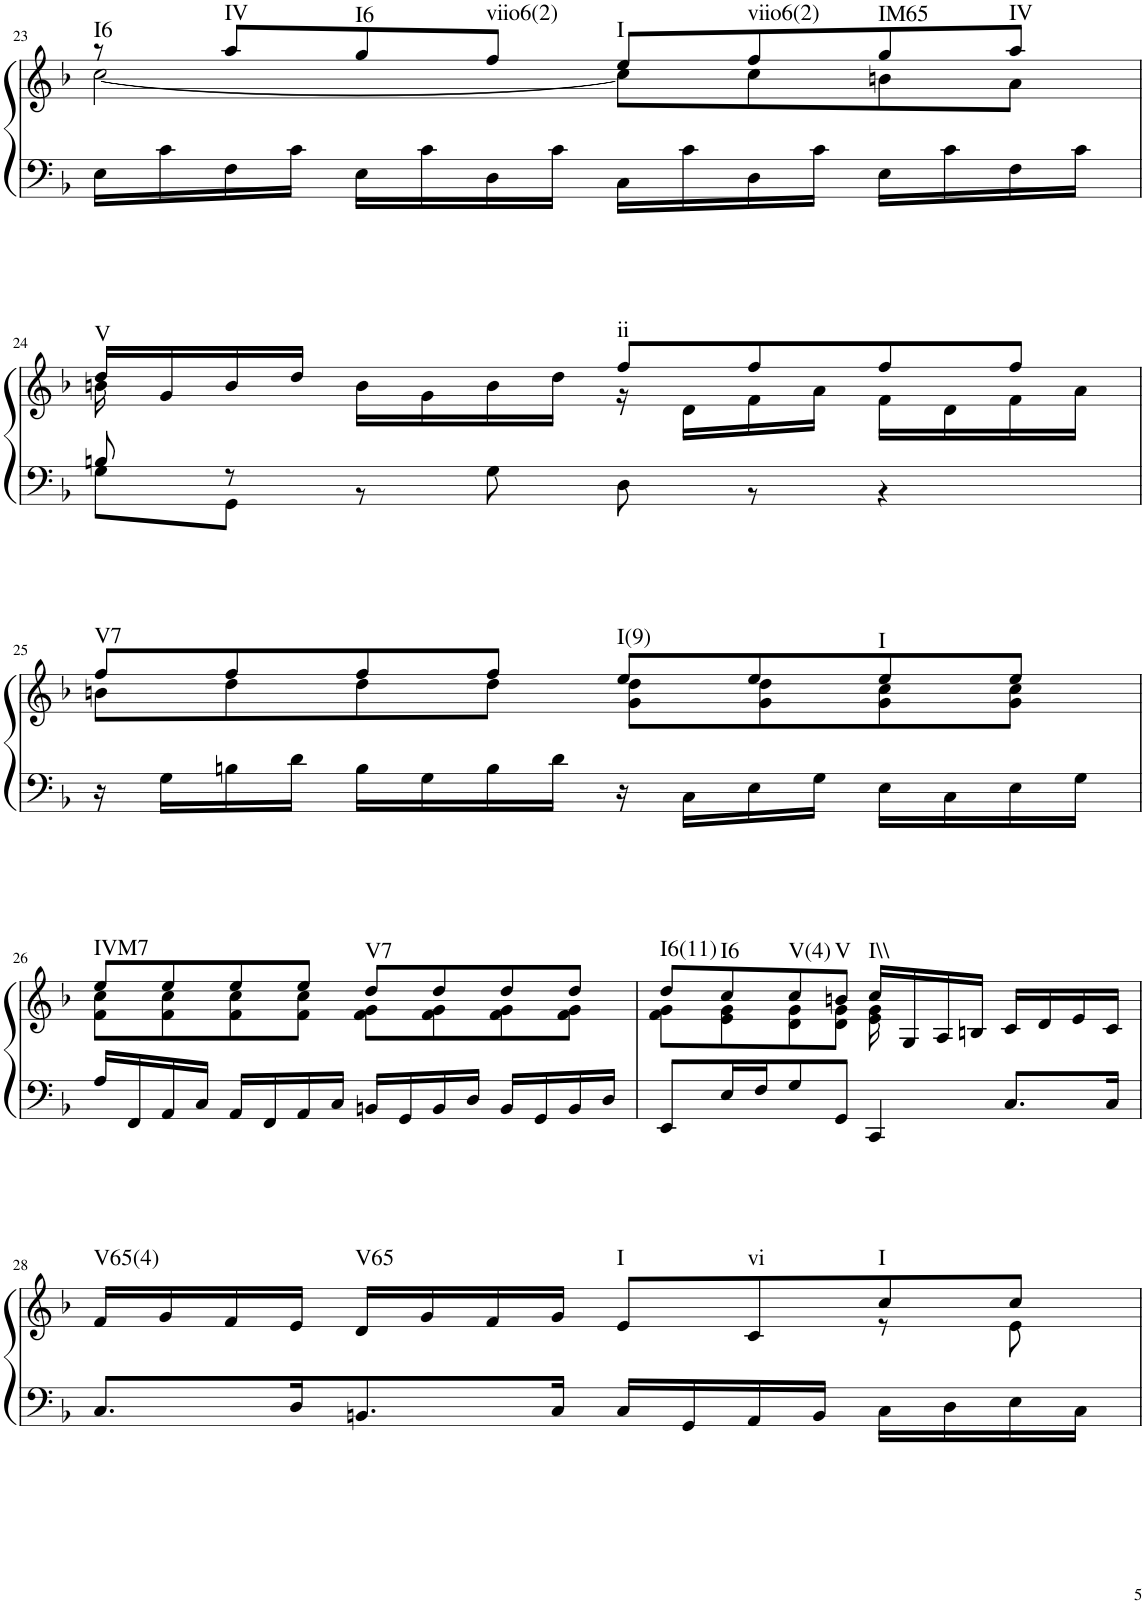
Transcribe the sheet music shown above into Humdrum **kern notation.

**kern	**kern	**harte
*part1	*part1	*part1
*staff2	*staff1	*
*I"Klavier linke Hand	*	*
!!LO:PB:g=z
*clefF4	*clefG2	*
*k[b-]	*k[b-]	*
*M2/2	*M2/2	*
=23	=23	=23
*^	*^	*
!	!	!	!	!LO:H:kt=I6
1ryy	16E\LL	8r	[2cc\	N
.	16c\	.	.	.
!	!	!	!	!LO:H:kt=IV
.	16F\	8aa/L	.	N
.	16c\JJ	.	.	.
!	!	!	!	!LO:H:kt=I6
.	16E\LL	8gg/	.	N
.	16c\	.	.	.
!	!	!	!	!LO:H:kt=viio6(2)
.	16D\	8ff/J	.	N
.	16c\JJ	.	.	.
!	!	!	!	!LO:H:kt=I
.	16C\LL	8ee/L	8cc\L]	N
.	16c\	.	.	.
!	!	!	!	!LO:H:kt=viio6(2)
.	16D\	8ff/	8cc\	N
.	16c\JJ	.	.	.
!	!	!	!	!LO:H:kt=IM65
.	16E\LL	8gg/	8bn\	N
.	16c\	.	.	.
!	!	!	!	!LO:H:kt=IV
.	16F\	8aa/J	8a\J	N
.	16c\JJ	.	.	.
!!LO:LB:g=z	!!
=24	=24	=24	=24	=24
!	!	!	!	!LO:H:kt=V
8Bn/	8G\L	16dd/LL	16bn\	N
.	.	16g/	4..ryy	.
8r	8GG\J	16b/	.	.
.	.	16dd/JJ	.	.
2.ryy	8r	16b\LL	.	.
.	.	16g\	.	.
.	8G\	16b\	.	.
.	.	16dd\JJ	.	.
!	!	!	!	!LO:H:kt=ii
.	8D\	8ff/L	16r	N
.	.	.	16d\LL	.
.	8r	8ff/	16f\	.
.	.	.	16a\JJ	.
.	4r	8ff/	16f\LL	.
.	.	.	16d\	.
.	.	8ff/J	16f\	.
.	.	.	16a\JJ	.
*v	*v	*	*	*
!!LO:LB:g=z	!!
=25	=25	=25	=25
!	!	!	!LO:H:kt=V7
16r	8ff/L	8bn\L	N
16G\LL	.	.	.
16Bn\	8ff/	8dd\	.
16d\JJ	.	.	.
16B\LL	8ff/	8dd\	.
16G\	.	.	.
16B\	8ff/J	8dd\J	.
16d\JJ	.	.	.
!	!	!	!LO:H:kt=I(9)
16r	8ee/L	8g\ 8dd\L	N
16C\LL	.	.	.
16E\	8ee/	8g\ 8dd\	.
16G\JJ	.	.	.
!	!	!	!LO:H:kt=I
16E\LL	8ee/	8g\ 8cc\	N
16C\	.	.	.
16E\	8ee/J	8g\ 8cc\J	.
16G\JJ	.	.	.
!!LO:LB:g=z	!!
=26	=26	=26	=26
!	!	!	!LO:H:kt=IVM7
16A/LL	8ee/L	8f\ 8cc\L	N
16FF/	.	.	.
16AA/	8ee/	8f\ 8cc\	.
16C/JJ	.	.	.
16AA/LL	8ee/	8f\ 8cc\	.
16FF/	.	.	.
16AA/	8ee/J	8f\ 8cc\J	.
16C/JJ	.	.	.
!	!	!	!LO:H:kt=V7
16BBn/LL	8dd/L	8f\ 8g\L	N
16GG/	.	.	.
16BB/	8dd/	8f\ 8g\	.
16D/JJ	.	.	.
16BB/LL	8dd/	8f\ 8g\	.
16GG/	.	.	.
16BB/	8dd/J	8f\ 8g\J	.
16D/JJ	.	.	.
=27	=27	=27	=27
!	!	!	!LO:H:kt=I6(11)
8EE/L	8dd/L	8f\ 8g\L	N
!	!	!	!LO:H:kt=I6
16E/L	8cc/	8e\ 8g\	N
16F/J	.	.	.
!	!	!	!LO:H:kt=V(4)
8G/	8cc/	8d\ 8g\	N
!	!	!	!LO:H:kt=V
8GG/J	8bn/J	8d\ 8g\J	N
!	!	!	!LO:H:kt=I\\
4CC/	16cc/LL	16e\ 16g\	N
.	16G/	4..ryy	.
.	16A/	.	.
.	16Bn/JJ	.	.
8.C/L	16c/LL	.	.
.	16d/	.	.
.	16e/	.	.
16C/Jk	16c/JJ	.	.
!!LO:LB:g=z	!!
=28	=28	=28	=28
!	!	!	!LO:H:kt=V65(4)
8.C/L	16f/LL	2.ryy	N
.	16g/	.	.
.	16f/	.	.
16D/K	16e/JJ	.	.
!	!	!	!LO:H:kt=V65
8.BBn/	16d/LL	.	N
.	16g/	.	.
.	16f/	.	.
16C/Jk	16g/JJ	.	.
!	!	!	!LO:H:kt=I
16C/LL	8e/L	.	N
16GG/	.	.	.
!	!	!	!LO:H:kt=vi
16AA/	8c/	.	N
16BB/JJ	.	.	.
!	!	!	!LO:H:kt=I
16C\LL	8cc/	8r	N
16D\	.	.	.
16E\	8cc/J	8e\	.
16C\JJ	.	.	.
*	*v	*v	*
=	=	=
*-	*-	*-
